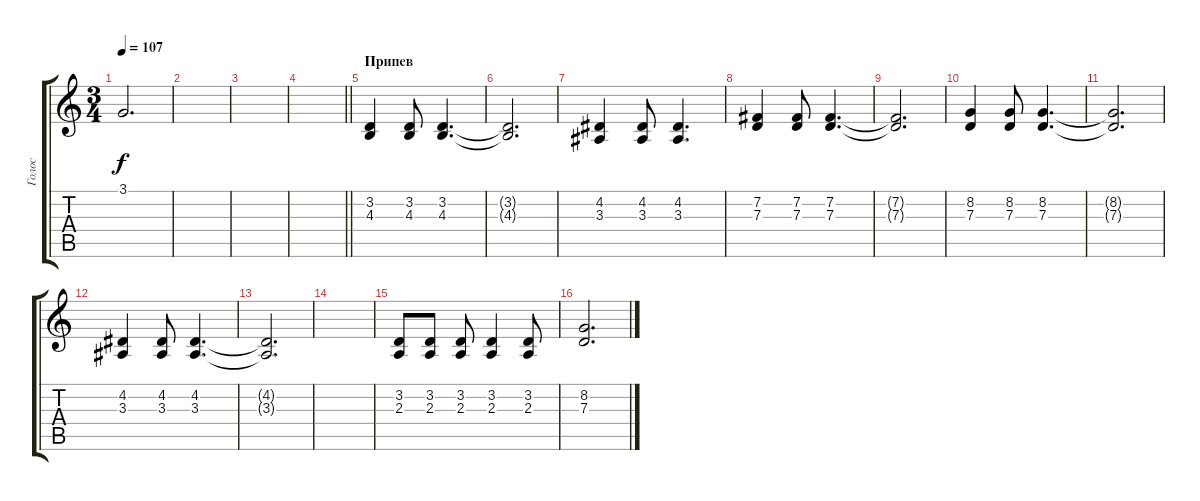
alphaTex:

\track ("Голос" "Голос") {instrument tenorsax}
\staff {score tabs}
\tuning (E4 B3 G3 D3 A2 E2) {hide}
\ts (3 4)
\tempo 107
\clef g2
\ks c
3.1.2{d dy f} |
|
|
\barLineRight lightlight
|
\section ("" "Припев")
(3.2 4.3).4 (3.2 4.3).8 (3.2 4.3).4{d} |
(3.2{t} 4.3{t}).2{d} |
(4.2 3.3).4 (4.2 3.3).8 (4.2 3.3).4{d} |
(7.2 7.3).4 (7.2 7.3).8 (7.2 7.3).4{d} |
(7.2{t} 7.3{t}).2{d} |
(8.2 7.3).4 (8.2 7.3).8 (8.2 7.3).4{d} |
(8.2{t} 7.3{t}).2{d} |
(4.2 3.3).4 (4.2 3.3).8 (4.2 3.3).4{d} |
(4.2{t} 3.3{t}).2{d} |
|
(3.2 2.3).8 (3.2 2.3).8 (3.2 2.3).8 (3.2 2.3).4 (3.2 2.3).8 |
(8.2 7.3).2{d}
